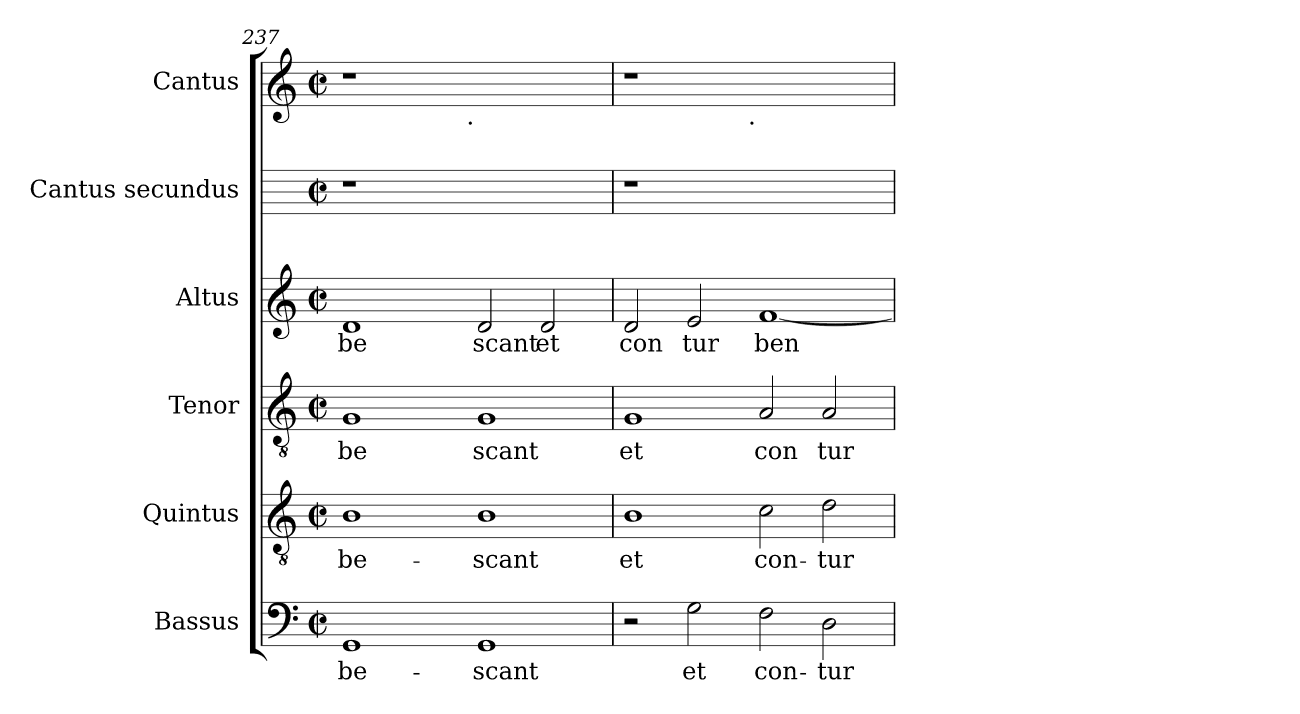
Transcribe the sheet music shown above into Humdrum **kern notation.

**kern	**text	**kern	**text	**kern	**text	**kern	**text	**kern	**kern
*part6	*part6	*part5	*part5	*part4	*part4	*part3	*part3	*part2	*part1
*staff6	*staff6	*staff5	*staff5	*staff4	*staff4	*staff3	*staff3	*staff2	*staff1
*I"Bassus	*	*I"Quintus	*	*I"Tenor	*	*I"Altus	*	*I"Cantus  secundus	*I"Cantus
*I'B	*	*I'Q	*	*I'T	*	*I'A	*	*	*I'C
*clefF4	*	*clefGv2	*	*clefGv2	*	*clefG2	*	*	*clefG2
*k[]	*	*k[]	*	*k[]	*	*k[]	*	*k[]	*k[]
*C:	*	*C:	*	*C:	*	*C:	*	*C:	*C:
*M2/2	*	*M2/2	*	*M2/2	*	*M2/2	*	*M2/2	*M2/2
*met(c|)	*	*met(c|)	*	*met(c|)	*	*met(c|)	*	*met(c|)	*met(c|)
=237	=237	=237	=237	=237	=237	=237	=237	=237	=237
!	!LO:LY:b:cj	!	!LO:LY:b:cj	!	!LO:LY:b:cj	!	!LO:LY:b:cj	!	!
*	*	*	*	*	*	*	*	*	*^
1GG	-be-	1B	-be-	1G	be	1d	be	1r	1r	2ryy
.	.	.	.	.	.	.	.	.	.	4...ryy
!	!	!	!	!	!	!	!	!	!	!LO:TX:b:t=.
.	.	.	.	.	.	.	.	.	.	1ryy
!	!LO:LY:b:cj	!	!LO:LY:b:cj	!	!LO:LY:b:cj	!	!LO:LY:b:cj	!	!	!
1GG	-scant	1B	-scant	1G	scant	2d/	scant	1ryy	1ryy	.
!	!	!	!	!	!	!	!LO:LY:b:cj	!	!	!
.	.	.	.	.	.	2d/	et	.	.	.
.	.	.	.	.	.	.	.	.	.	32ryy
=238	=238	=238	=238	=238	=238	=238	=238	=238	=238	=238
!	!	!	!LO:LY:b:cj	!	!LO:LY:b:cj	!	!LO:LY:b:cj	!	!	!
2r	.	1B	et	1G	et	2d/	con	1r	1r	2ryy
!	!LO:LY:b:cj	!	!	!	!	!	!LO:LY:b:cj	!	!	!
2G\	et	.	.	.	.	2e/	tur	.	.	4...ryy
!	!	!	!	!	!	!	!	!	!	!LO:TX:b:t=.
.	.	.	.	.	.	.	.	.	.	1ryy
!	!LO:LY:b:cj	!	!LO:LY:b:cj	!	!LO:LY:b:cj	!	!LO:LY:b:cj	!	!	!
2F\	con-	2c\	con-	2A/	con	[<1f	ben	1ryy	1ryy	.
!	!LO:LY:b:cj	!	!LO:LY:b:cj	!	!LO:LY:b:cj	!	!	!	!	!
2D\	-tur-	2d\	-tur-	2A/	tur	.	.	.	.	.
.	.	.	.	.	.	.	.	.	.	32ryy
*	*	*	*	*	*	*	*	*	*v	*v
=	=	=	=	=	=	=	=	=	=
*-	*-	*-	*-	*-	*-	*-	*-	*-	*-
